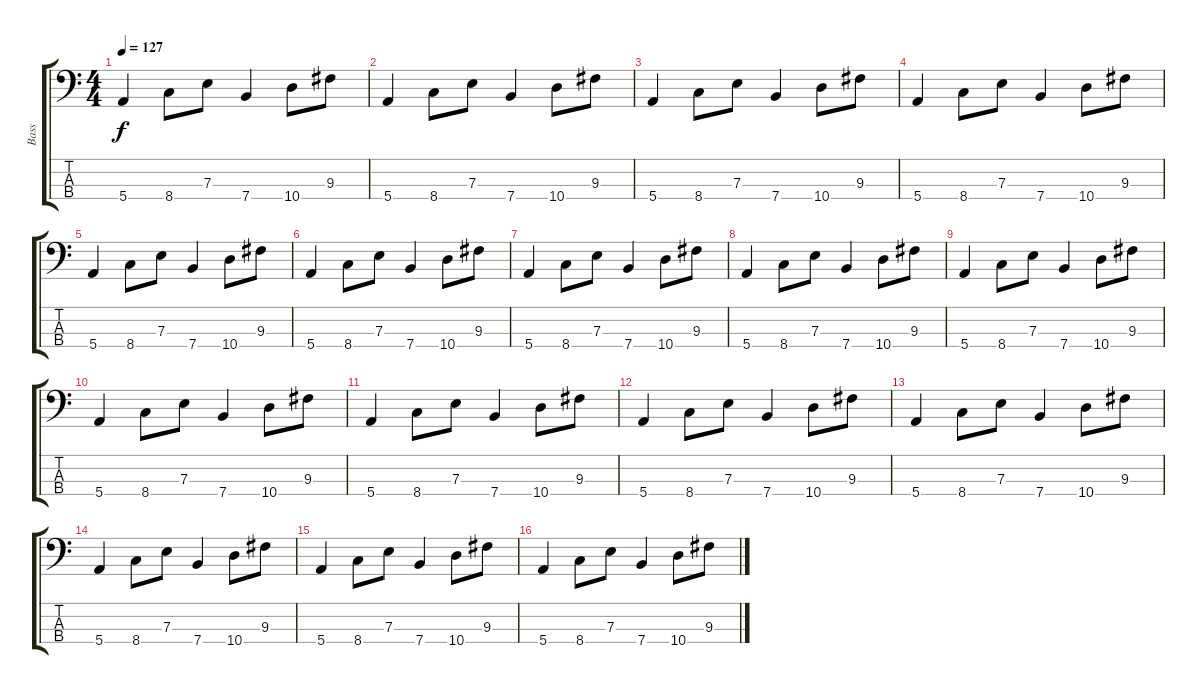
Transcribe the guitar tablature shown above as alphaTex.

\track ("Bass" "Bass") {instrument electricbassfinger}
\staff {score tabs}
\tuning (G2 D2 A1 E1) {hide}
\ts (4 4)
\tempo 127
\clef f4
\ks c
5.4.4{dy f} 8.4.8 7.3.8 7.4.4 10.4.8 9.3.8 |
5.4.4 8.4.8 7.3.8 7.4.4 10.4.8 9.3.8 |
5.4.4 8.4.8 7.3.8 7.4.4 10.4.8 9.3.8 |
5.4.4 8.4.8 7.3.8 7.4.4 10.4.8 9.3.8 |
5.4.4 8.4.8 7.3.8 7.4.4 10.4.8 9.3.8 |
5.4.4 8.4.8 7.3.8 7.4.4 10.4.8 9.3.8 |
5.4.4 8.4.8 7.3.8 7.4.4 10.4.8 9.3.8 |
5.4.4 8.4.8 7.3.8 7.4.4 10.4.8 9.3.8 |
5.4.4 8.4.8 7.3.8 7.4.4 10.4.8 9.3.8 |
5.4.4 8.4.8 7.3.8 7.4.4 10.4.8 9.3.8 |
5.4.4 8.4.8 7.3.8 7.4.4 10.4.8 9.3.8 |
5.4.4 8.4.8 7.3.8 7.4.4 10.4.8 9.3.8 |
5.4.4 8.4.8 7.3.8 7.4.4 10.4.8 9.3.8 |
5.4.4 8.4.8 7.3.8 7.4.4 10.4.8 9.3.8 |
5.4.4 8.4.8 7.3.8 7.4.4 10.4.8 9.3.8 |
5.4.4 8.4.8 7.3.8 7.4.4 10.4.8 9.3.8
